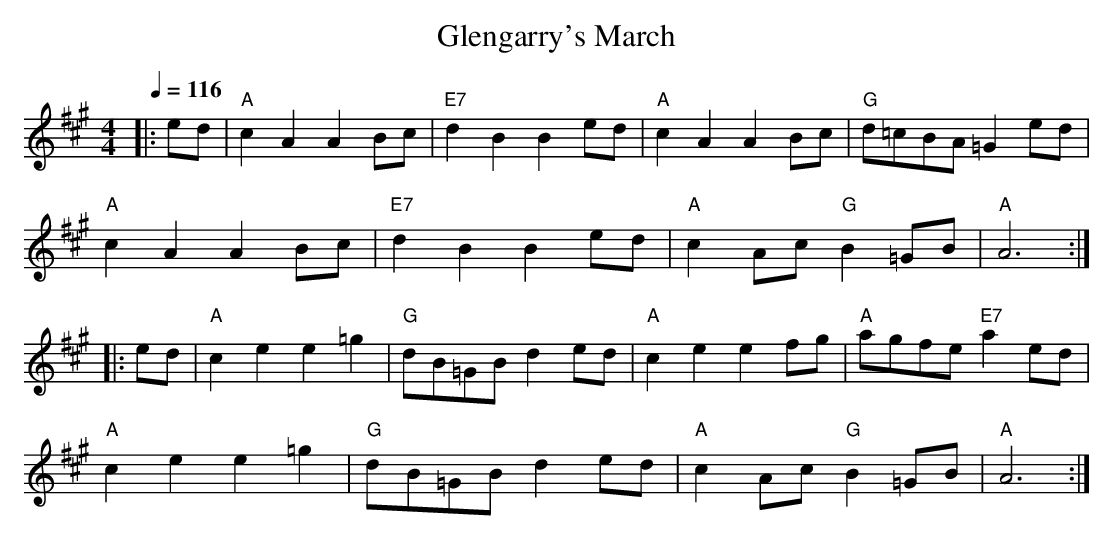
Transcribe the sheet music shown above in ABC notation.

X:1
T:Glengarry's March
M:4/4
L:1/4
Q:116
K:A
|:e/2d/2|"A"cA AB/2c/2|"E7"dB Be/2d/2|"A"cA AB/2c/2|"G"d/2=c/2B/2A/2 =Ge/2d/2|!
"A"cA AB/2c/2|"E7"dB Be/2d/2|"A"cA/2c/2 "G"B=G/2B/2|"A"A3:|!
|:e/2d/2 |"A"ce e=g |"G" d/2B/2=G/2B/2 de/2d/2 | "A"ce ef/2g/2 |"A"a/2g/2f/2e/2 "E7"ae/2d/2|!
"A"ce e=g|"G"d/2B/2=G/2B/2 de/2d/2|"A"cA/2c/2 "G"B=G/2B/2|"A"A3:|
